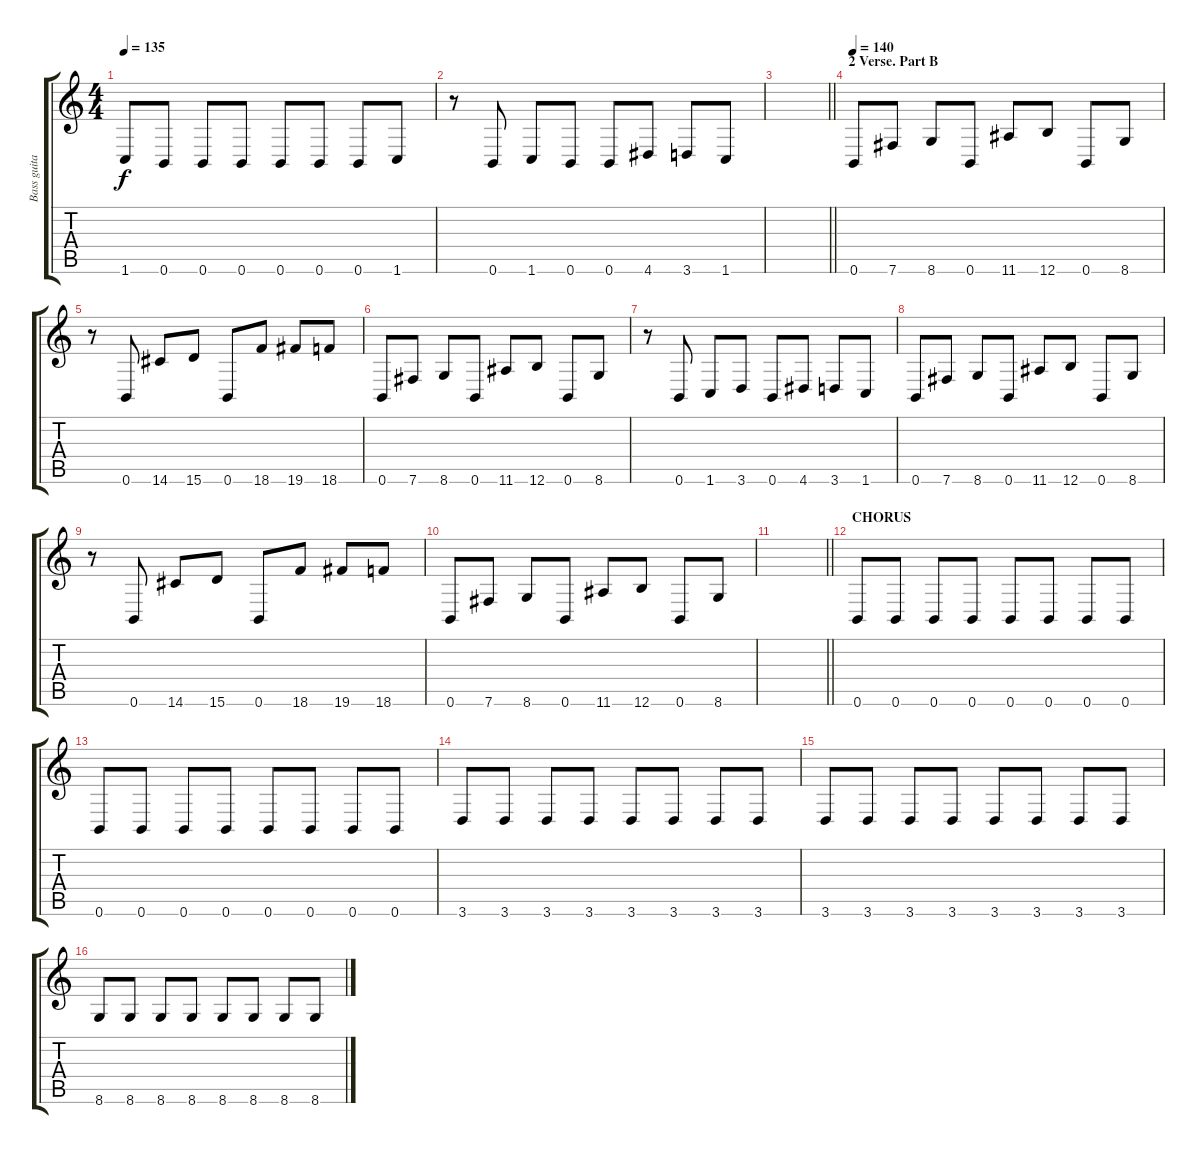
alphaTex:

\track ("Bass guitar" "Bass guita") {instrument electricbasspick}
\staff {score tabs}
\tuning (Db4 Ab3 E3 B2 Gb2 B1) {hide}
\ts (4 4)
\tempo 135
\clef g2
\ks c
1.6.8{dy f} 0.6.8 0.6.8 0.6.8 0.6.8 0.6.8 0.6.8 1.6.8 |
r.8 0.6.8 1.6.8 0.6.8 0.6.8 4.6.8 3.6.8 1.6.8 |
\barLineRight lightlight
|
\section ("" "2 Verse. Part B")
\tempo 140
0.6.8 7.6.8 8.6.8 0.6.8 11.6.8 12.6.8 0.6.8 8.6.8 |
r.8 0.6.8 14.6.8 15.6.8 0.6.8 18.6.8 19.6.8 18.6.8 |
0.6.8 7.6.8 8.6.8 0.6.8 11.6.8 12.6.8 0.6.8 8.6.8 |
r.8 0.6.8 1.6.8 3.6.8 0.6.8 4.6.8 3.6.8 1.6.8 |
0.6.8 7.6.8 8.6.8 0.6.8 11.6.8 12.6.8 0.6.8 8.6.8 |
r.8 0.6.8 14.6.8 15.6.8 0.6.8 18.6.8 19.6.8 18.6.8 |
0.6.8 7.6.8 8.6.8 0.6.8 11.6.8 12.6.8 0.6.8 8.6.8 |
\barLineRight lightlight
|
\section ("" "CHORUS")
0.6.8 0.6.8 0.6.8 0.6.8 0.6.8 0.6.8 0.6.8 0.6.8 |
0.6.8 0.6.8 0.6.8 0.6.8 0.6.8 0.6.8 0.6.8 0.6.8 |
3.6.8 3.6.8 3.6.8 3.6.8 3.6.8 3.6.8 3.6.8 3.6.8 |
3.6.8 3.6.8 3.6.8 3.6.8 3.6.8 3.6.8 3.6.8 3.6.8 |
8.6.8 8.6.8 8.6.8 8.6.8 8.6.8 8.6.8 8.6.8 8.6.8
